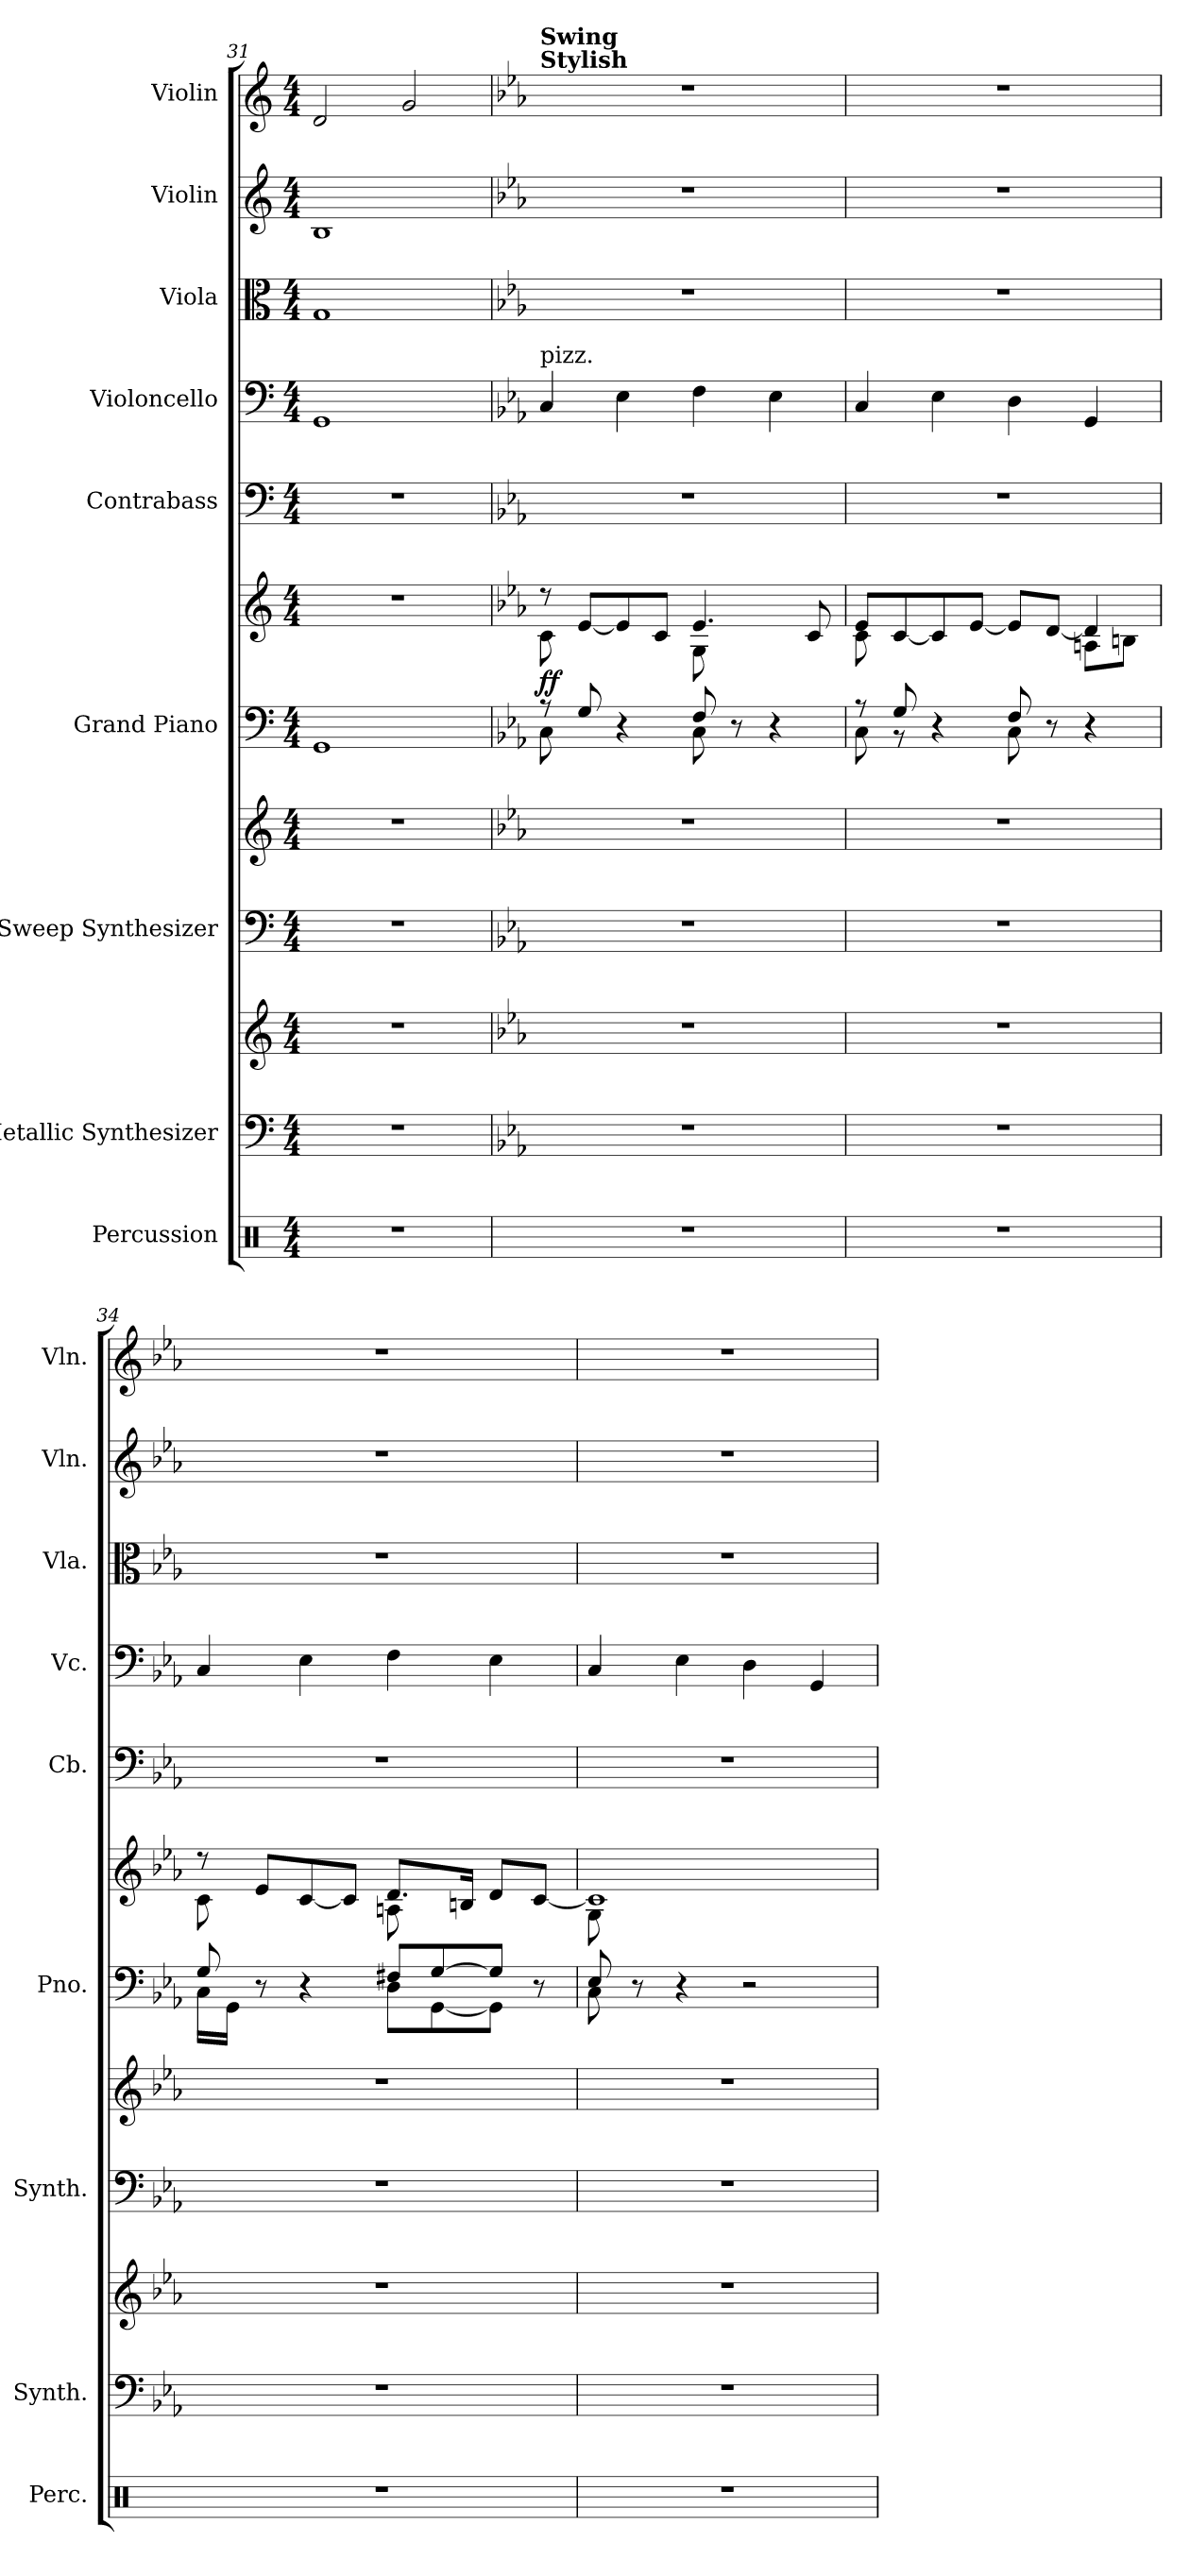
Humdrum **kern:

**kern	**kern	**kern	**kern	**kern	**kern	**kern	**dynam	**kern	**kern	**kern	**kern	**kern
*part9	*part8	*part8	*part7	*part7	*part6	*part6	*part6	*part5	*part4	*part3	*part2	*part1
*staff12	*staff11	*staff10	*staff9	*staff8	*staff7	*staff6	*staff6/7	*staff5	*staff4	*staff3	*staff2	*staff1
*I"Percussion	*I"Metallic Synthesizer	*	*I"Sweep Synthesizer	*	*I"Grand Piano	*	*	*I"Contrabass	*I"Violoncello	*I"Viola	*I"Violin	*I"Violin
*I'Perc.	*I'Synth.	*	*I'Synth.	*	*I'Pno.	*	*	*I'Cb.	*I'Vc.	*I'Vla.	*I'Vln.	*I'Vln.
*clefX	*clefF4	*clefG2	*clefF4	*clefG2	*clefF4	*clefG2	*	*clefF4	*clefF4	*clefC3	*clefG2	*clefG2
*	*	*	*	*	*	*	*	*ITrd7c12	*	*	*	*
*k[]	*k[]	*k[]	*k[]	*k[]	*k[]	*k[]	*	*k[]	*k[]	*k[]	*k[]	*k[]
*M4/4	*M4/4	*M4/4	*M4/4	*M4/4	*M4/4	*M4/4	*	*M4/4	*M4/4	*M4/4	*M4/4	*M4/4
=31	=31	=31	=31	=31	=31	=31	=31	=31	=31	=31	=31	=31
1r	1r	1r	1r	1r	1GGZ	1r	.	1r	1GGZ	1GZ	1BZ	2d/
.	.	.	.	.	.	.	.	.	.	.	.	2gZ/
=32	=32	=32	=32	=32	=32	=32	=32	=32	=32	=32	=32	=32
*	*k[b-e-a-]	*k[b-e-a-]	*k[b-e-a-]	*k[b-e-a-]	*k[b-e-a-]	*k[b-e-a-]	*	*k[b-e-a-]	*k[b-e-a-]	*k[b-e-a-]	*k[b-e-a-]	*k[b-e-a-]
*	*	*	*	*	*	*	*	*	*	*	*	*MM154
*	*	*	*	*	*^	*^	*	*	*	*	*	*
!	!	!	!	!	!	!	!	!	!	!	!	!	!	!LO:TX:a:B:t=Stylish
!	!	!	!	!	!	!	!	!	!	!	!	!	!	!LO:TX:B:t=Swing
!	!	!	!	!	!	!	!	!	!	!	!LO:TX:a:t=pizz.	!	!	!
!	!	!	!	!	!	!	!	!	!LO:DY:a=2	!	!	!	!	!
!	!	!	!	!	!	!	!	!	!LO:DY:n=1:a	!	!	!	!	!
1r	1r	1r	1r	1r	8r	8C\	8r	8c\	f f	1r	4C/	1r	1r	1r
.	.	.	.	.	8G/	4.ryy	[8e-/L	4.ryy	.	.	.	.	.	.
.	.	.	.	.	4r	.	8e-/]	.	.	.	4E-\	.	.	.
.	.	.	.	.	.	.	8c/J	.	.	.	.	.	.	.
.	.	.	.	.	8F/	8C\	4.e-/	8G\	.	.	4F\	.	.	.
.	.	.	.	.	8r	4.ryy	.	4.ryy	.	.	.	.	.	.
.	.	.	.	.	4r	.	.	.	.	.	4E-\	.	.	.
.	.	.	.	.	.	.	8c/	.	.	.	.	.	.	.
=33	=33	=33	=33	=33	=33	=33	=33	=33	=33	=33	=33	=33	=33	=33
1r	1r	1r	1r	1r	8r	8C\	8e-/L	8c\	.	1r	4C/	1r	1r	1r
.	.	.	.	.	8G/	8r	[8c/	8ryy	.	.	.	.	.	.
*	*	*	*	*	*	*	*v	*v	*	*	*	*	*	*
.	.	.	.	.	4r	4ryy	8c/]	.	.	4E-\	.	.	.
.	.	.	.	.	.	.	[8e-/J	.	.	.	.	.	.
.	.	.	.	.	8F/	8C\	8e-/L]	.	.	4D\	.	.	.
.	.	.	.	.	8r	4.ryy	[8d/J	.	.	.	.	.	.
*	*	*	*	*	*	*	*^	*	*	*	*	*	*
.	.	.	.	.	4r	.	4d/]	8An\L	.	.	4GG/	.	.	.
.	.	.	.	.	.	.	.	8Bn\J	.	.	.	.	.	.
!!LO:LB:g=z
=34	=34	=34	=34	=34	=34	=34	=34	=34	=34	=34	=34	=34	=34	=34
1r	1r	1r	1r	1r	8G/	16C\LL	8r	8c\	.	1r	4C/	1r	1r	1r
.	.	.	.	.	.	16GG\JJ	.	.	.	.	.	.	.	.
.	.	.	.	.	8r	4.ryy	8e-/L	4.ryy	.	.	.	.	.	.
.	.	.	.	.	4r	.	[8c/	.	.	.	4E-\	.	.	.
.	.	.	.	.	.	.	8c/J]	.	.	.	.	.	.	.
.	.	.	.	.	8F#X/L	8D\L	8.d/L	8An\	.	.	4F\	.	.	.
.	.	.	.	.	[8G/	[8GG\	.	4.ryy	.	.	.	.	.	.
.	.	.	.	.	.	.	16Bn/Jk	.	.	.	.	.	.	.
.	.	.	.	.	8G/J]	8GG\J]	8d/L	.	.	.	4E-\	.	.	.
.	.	.	.	.	8r	8ryy	[8c/J	.	.	.	.	.	.	.
=35	=35	=35	=35	=35	=35	=35	=35	=35	=35	=35	=35	=35	=35	=35
1r	1r	1r	1r	1r	8E-/	8C\	1c]	8G\	.	1r	4C/	1r	1r	1r
.	.	.	.	.	8r	2..ryy	.	2..ryy	.	.	.	.	.	.
.	.	.	.	.	4r	.	.	.	.	.	4E-\	.	.	.
.	.	.	.	.	2r	.	.	.	.	.	4D\	.	.	.
.	.	.	.	.	.	.	.	.	.	.	4GG/	.	.	.
*	*	*	*	*	*v	*v	*	*	*	*	*	*	*	*
*	*	*	*	*	*	*v	*v	*	*	*	*	*	*
=	=	=	=	=	=	=	=	=	=	=	=	=
*-	*-	*-	*-	*-	*-	*-	*-	*-	*-	*-	*-	*-
